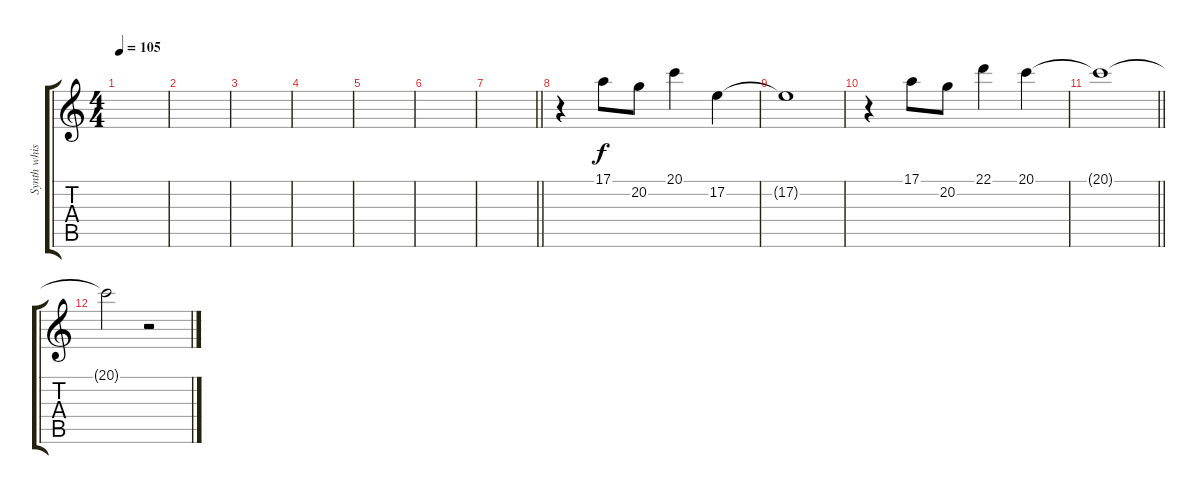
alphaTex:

\track ("Synth whistle" "Synth whis") {instrument whistle}
\staff {score tabs}
\tuning (E4 B3 G3 D3 A2 E2) {hide}
\ts (4 4)
\tempo 105
\clef g2
\ks c
|
|
|
|
|
|
\barLineRight lightlight
|
r.4 17.1.8 20.2.8 20.1.4 17.2.4 |
17.2{t}.1 |
r.4 17.1.8 20.2.8 22.1.4 20.1.4 |
\barLineRight lightlight
20.1{t}.1 |
20.1{t}.2{volume 0} r.2
